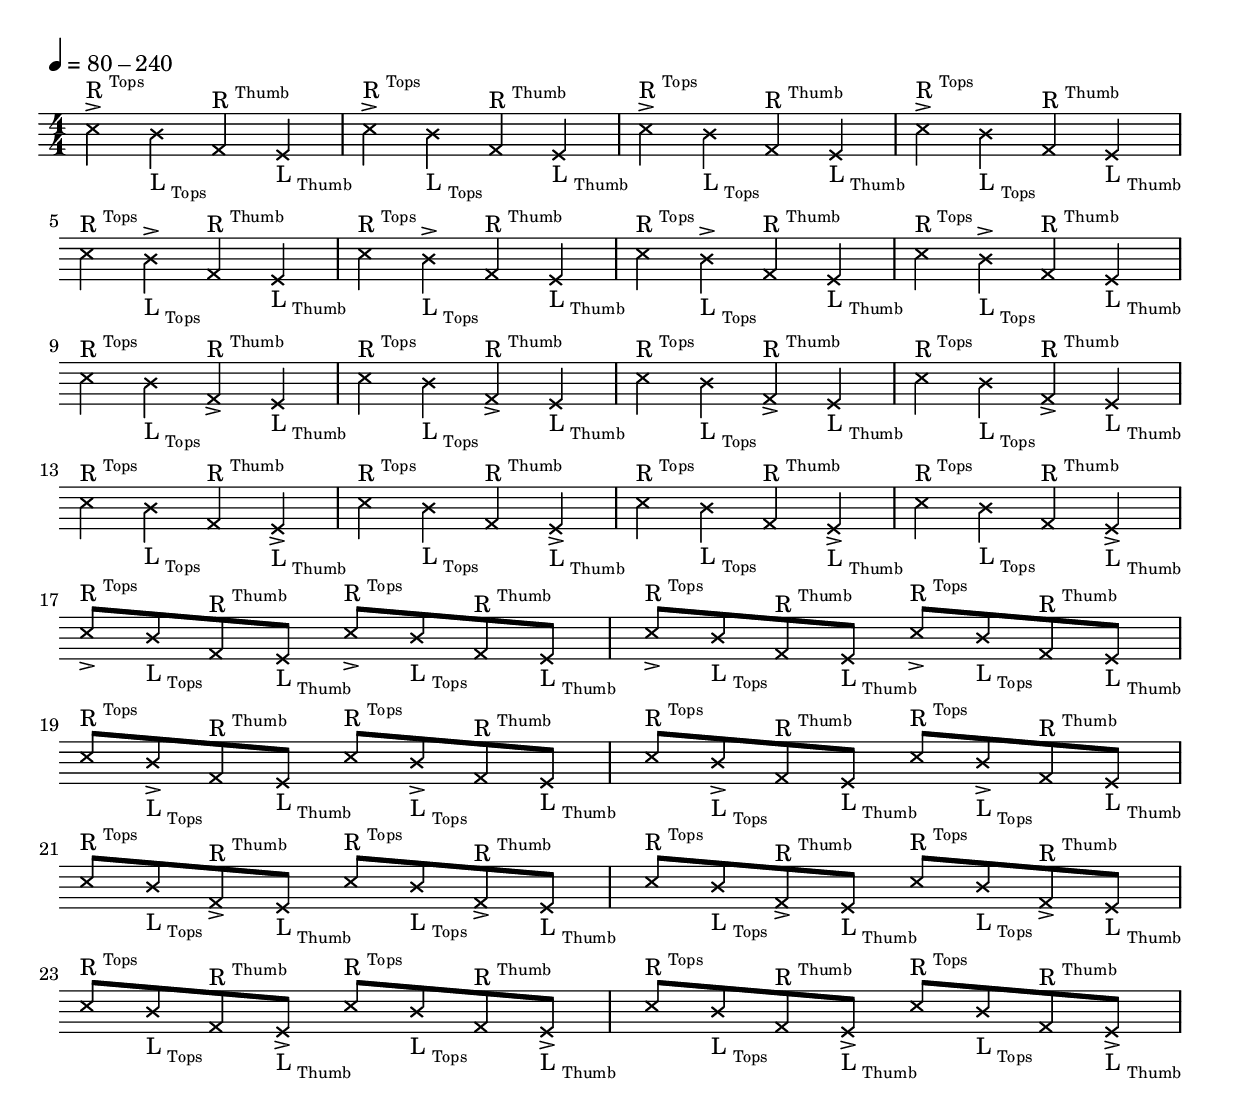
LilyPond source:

\version "2.24.1"
\include "../global.ly"

\layout {
  indent = -3.5
}

\relative {
  \defaultScoreSettings
  \tempo 4 = 80 - 240
  \time 4/4

  \rimNote

  \repeat unfold 4 { c''4^\RTopsTop-> b_\LTopsBtm   f^\RThumbTop   e_\LThumbBtm   } \break
  \repeat unfold 4 {  c'4^\RTopsTop   b_\LTopsBtm-> f^\RThumbTop   e_\LThumbBtm   } \break
  \repeat unfold 4 {  c'4^\RTopsTop   b_\LTopsBtm   f^\RThumbTop-> e_\LThumbBtm   } \break
  \repeat unfold 4 {  c'4^\RTopsTop   b_\LTopsBtm   f^\RThumbTop   e_\LThumbBtm-> } \break

  \repeat unfold 4 {  c'8^\RTopsTop-> b_\LTopsBtm   f^\RThumbTop   e_\LThumbBtm   } \break
  \repeat unfold 4 {  c'8^\RTopsTop   b_\LTopsBtm-> f^\RThumbTop   e_\LThumbBtm   } \break
  \repeat unfold 4 {  c'8^\RTopsTop   b_\LTopsBtm   f^\RThumbTop-> e_\LThumbBtm   } \break
  \repeat unfold 4 {  c'8^\RTopsTop   b_\LTopsBtm   f^\RThumbTop   e_\LThumbBtm-> }

  \resetNoteHead
}